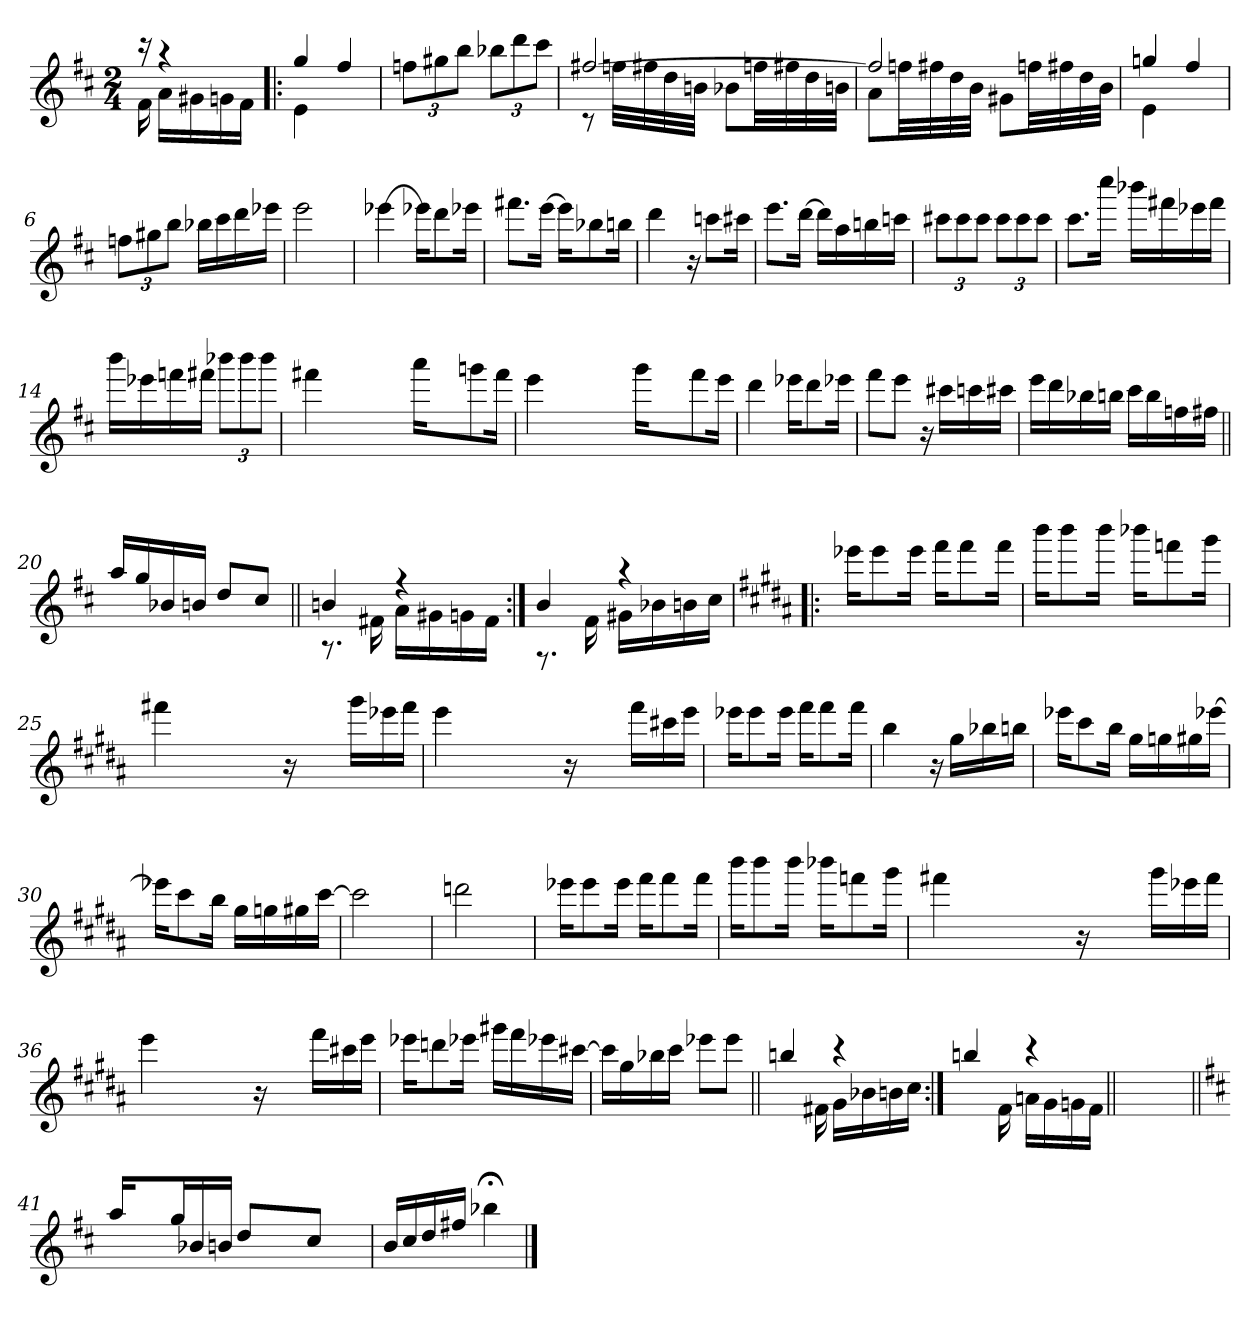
**kern
*part1
*staff1
*clefG2
*k[f#c#]
*D:
*M2/4
=
*^
16r	16f#\
4r	16a\LL
.	16g#X\
.	16gn\
.	16f#\JJ
=1!|:	=1!|:
4gg/	4e\
4ff#/	4ryy
*v	*v
=2
12ffn\L
12gg#X\
12bb\J
12bb-X\L
12ddd\
12ccc#\J
=3
*^
[>2ff#X/	8rc
.	32ffn\LLL
.	32ff#X\
.	32dd\
.	32bn\JJJ
.	8b-X\L
.	32ffn\LL
.	32ff#X\
.	32dd\
.	32bn\JJJ
!!LO:LB:g=z	!!
=4	=4
2ff#/]	8a\L
.	32ffn\LL
.	32ff#X\
.	32dd\
.	32b\JJJ
.	8g#X\L
.	32ffn\LL
.	32ff#X\
.	32dd\
.	32b\JJJ
=5	=5
4ggn/	4e\
4ff#/	4g\yy
*v	*v
=6
12ffn\L
12gg#X\
12bb\J
16bb-X\LL
16ccc#\
16ddd\
16eee-X\JJ
=7
2eee\
!!LO:LB:g=z
=8
[4eee-X\
16eee-X\KL]
8ddd\
16eee-X\Jk
=9
8.fff#X\L
[16eee\Jk
16eee\KL]
8bb-X\
16bbn\Jk
=10
4ddd\
16r
8cccn\L
16ccc#X\Jk
=11
8.eee\L
[16ddd\Jk
16ddd\LL]
16aa\
16bbn\
16cccn\JJ
!!LO:LB:g=z
=12
12ccc#X\L
12ccc#\
12ccc#\J
12ccc#\L
12ccc#\
12ccc#\J
=13
8.ccc#\L
16cccc#\Jk
16bbb-X\LL
16fff#X\
16eee-X\
16fff#\JJ
=14
16bbb\LL
16eee-X\
16fffn\
16fff#X\JJ
12bbb-X\L
12bbb-\
12bbb-\J
=15
4fff#X\
16ryy
16ryy
16ryy
16ryy
16aaa\KL
4ryy
8gggn\
16fff#\Jk
!!LO:LB:g=z
=16
4eee\
16ryy
16ryy
16ryy
16ryy
16ggg\KL
4ryy
8fff#\
16eee\Jk
=17
4ddd\
16eee-X\KL
8ddd\
16eee-X\Jk
=18
8fff#\L
8eee\J
16r
16ccc#X\LL
16cccn\
16ccc#X\JJ
=19
16eee\LL
16ddd\
16bb-X\
16bbn\JJ
16ccc#\LL
16bb\
16ffn\
16ff#X\JJ
!!LO:LB:g=z
=20||
16aa/LL
16gg/
16b-X/
16bn/JJ
8dd/L
8cc#/J
=21||
*^
4bn/	8.rG
.	16f#X\
4r	16a\LL
.	16g#X\
.	16gn\
.	16f#\JJ
=22:|!	=22:|!
4b/	8.rF
.	16f#\
4r	16g#X\LL
.	16b-X\
.	16bn\
.	16cc#\JJ
*v	*v
=23!|:
*k[f#c#g#d#a#]
*B:
16eee-X\KL
8eee-\
16eee-\Jk
16fff#\KL
8fff#\
16fff#\Jk
!!LO:LB:g=z
=24
16bbb\KL
8bbb\
16bbb\Jk
16bbb-X\KL
8fffn\
16ggg#\Jk
=25
4fff#X\
16ryy
16ryy
16ryy
16ryy
16r
4ryy
16ggg#\LL
16eee-X\
16fff#\JJ
=26
4eee\
16ryy
16ryy
16ryy
16ryy
16r
4ryy
16fff#\LL
16ccc#X\
16eee\JJ
=27
16eee-X\KL
8eee-\
16eee-\Jk
16fff#\KL
8fff#\
16fff#\Jk
!!LO:LB:g=z
=28
4bb\
16r
16gg#\LL
16bb-X\
16bbn\JJ
=29
16eee-X\KL
8ccc#\
16bb\Jk
16gg#\LL
16ggn\
16gg#X\
[16eee-X\JJ
=30
16eee-X\KL]
8ccc#\
16bb\Jk
16gg#\LL
16ggn\
16gg#X\
[16ccc#\JJ
=31
2ccc#\]
!!LO:LB:g=z
=32
2dddn\
=33
16eee-X\KL
8eee-\
16eee-\Jk
16fff#\KL
8fff#\
16fff#\Jk
=34
16bbb\KL
8bbb\
16bbb\Jk
16bbb-X\KL
8fffn\
16ggg#\Jk
=35
4fff#X\
16ryy
16ryy
16ryy
16ryy
16r
4ryy
16ggg#\LL
16eee-X\
16fff#\JJ
!!LO:PB:g=z
=36
4eee\
16ryy
16ryy
16ryy
16ryy
16r
4ryy
16fff#\LL
16ccc#X\
16eee\JJ
=37
16eee-X\KL
8dddn\
16eee-X\Jk
16ggg#X\LL
16fff#\
16eee-X\
[16ccc#X\JJ
=38
16ccc#\LL]
16gg#\
16bb-X\
16ccc#\JJ
8eee-X\L
8eee-\J
=39||
*^
4bbn/	8.ryy
.	16f#X\
4r	16g#\LL
.	16b-X\
.	16bn\
.	16cc#\JJ
!!LO:LB:g=z	!!
=40:|!	=40:|!
4bbn/	8.ryy
.	16f#\
4r	16an\LL
.	16g#\
.	16gn\
.	16f#\JJ
*v	*v
=40X401||
2ryy
=41||
*k[f#c#]
*D:
16aa/LL
4ryy
16gg/
16b-X/
16bn/JJ
8dd/L
16ryy
32ryy
32ryy
8cc#/J
16ryy
16ryy
=42
16b/LL
16cc#/
16dd/
16ff#X/JJ
4bb-X;<\
==
*-
